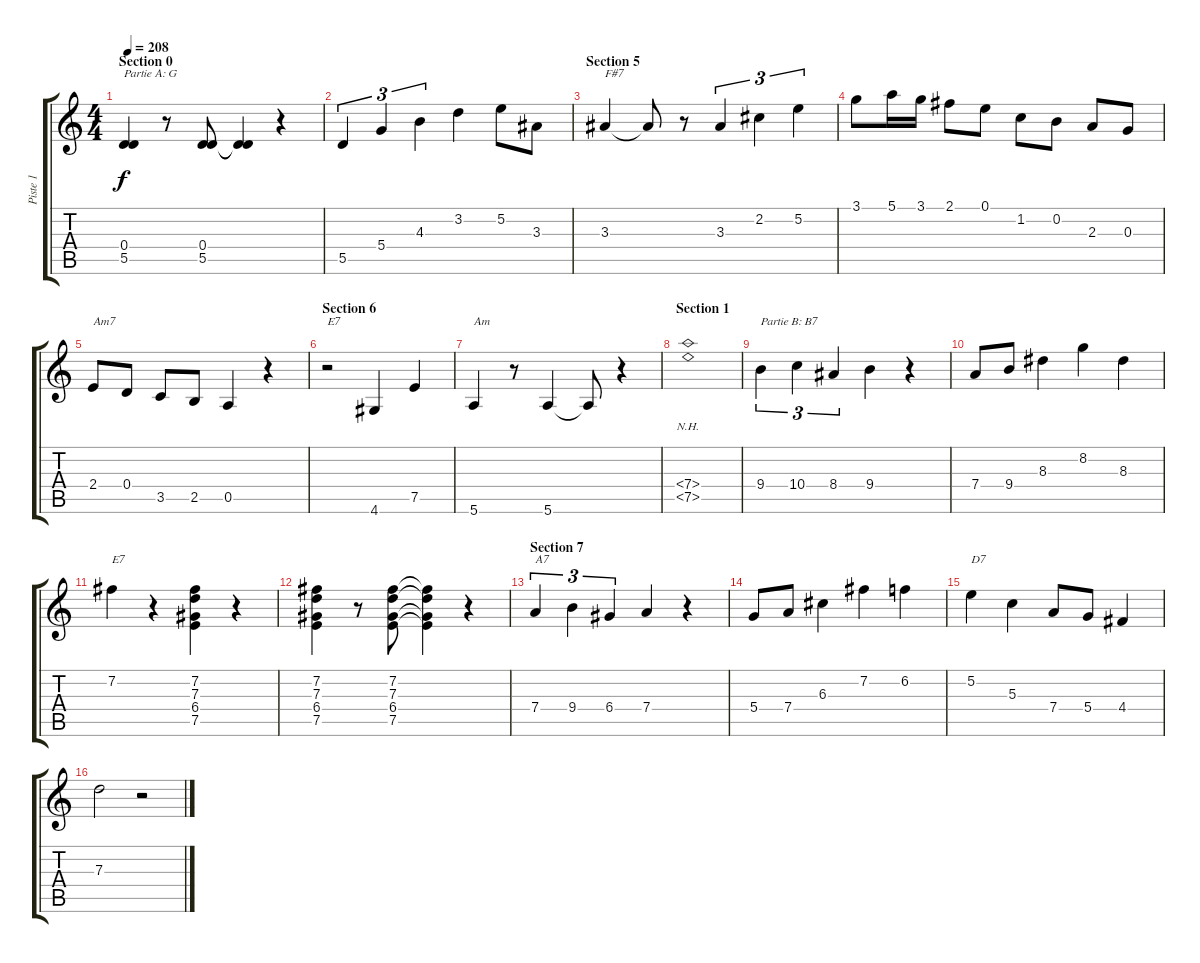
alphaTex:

\track ("Piste 1" "Piste 1") {instrument acousticguitarnylon}
\staff {score tabs}
\tuning (E4 B3 G3 D3 A2 E2) {hide}
\ts (4 4)
\section ("" "Section 0")
\tempo 208
\clef g2
\ks c
(0.4 5.5).4{txt "Partie A: G" dy f instrument acousticguitarnylon} r.8 (0.4 5.5).8 (0.4{t} 5.5{t}).4 r.4 |
5.5.4{tu (3 2)} 5.4.4{tu (3 2)} 4.3.4{tu (3 2)} 3.2.4 5.2.8 3.3.8 |
\section ("" "Section 5")
3.3.4{txt "F#7"} 3.3{t}.8 r.8 3.3.4{tu (3 2)} 2.2.4{tu (3 2)} 5.2.4{tu (3 2)} |
3.1.8 5.1.16 3.1.16 2.1.8 0.1.8 1.2.8 0.2.8 2.3.8 0.3.8 |
2.4.8{txt "Am7"} 0.4.8 3.5.8 2.5.8 0.5.4 r.4 |
\section ("" "Section 6")
r.2{txt "E7"} 4.6.4 7.5.4 |
5.6.4{txt "Am"} r.8 5.6.4 5.6{t}.8 r.4 |
\section ("" "Section 1")
(7.4{nh} 7.5{nh}).1 |
9.4.4{tu (3 2) txt "Partie B: B7"} 10.4.4{tu (3 2)} 8.4.4{tu (3 2)} 9.4.4 r.4 |
7.4.8 9.4.8 8.3.4 8.2.4 8.3.4 |
7.2.4{txt "E7"} r.4 (7.2 7.3 6.4 7.5).4 r.4 |
(7.2 7.3 6.4 7.5).4 r.8 (7.2 7.3 6.4 7.5).8 (7.2{t} 7.3{t} 6.4{t} 7.5{t}).4 r.4 |
\section ("" "Section 7")
7.4.4{tu (3 2) txt "A7"} 9.4.4{tu (3 2)} 6.4.4{tu (3 2)} 7.4.4 r.4 |
5.4.8 7.4.8 6.3.4 7.2.4 6.2.4 |
5.2.4{txt "D7"} 5.3.4 7.4.8 5.4.8 4.4.4 |
7.3.2 r.2
